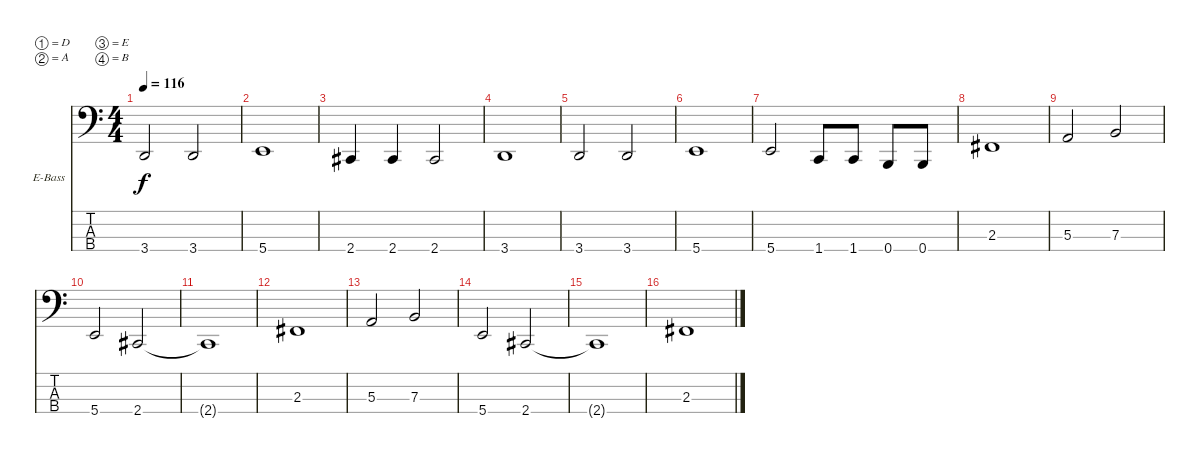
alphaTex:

\bracketExtendMode nobrackets
\firstSystemTrackNameOrientation horizontal
\otherSystemsTrackNameOrientation horizontal
\track ("Bass" "E-Bass") {instrument electricbassfinger}
\staff {score tabs}
\tuning (D2 A1 E1 B0)
\ts (4 4)
\tempo 116
\clef f4
\ks c
3.4.2{dy f} 3.4.2 |
5.4.1 |
2.4.4 2.4.4 2.4.2 |
3.4.1 |
3.4.2 3.4.2 |
5.4.1 |
5.4.2 1.4.8 1.4.8 0.4.8 0.4.8 |
2.3.1 |
5.3.2 7.3.2 |
5.4.2 2.4.2 |
2.4{t}.1 |
2.3.1 |
5.3.2 7.3.2 |
5.4.2 2.4.2 |
2.4{t}.1 |
2.3.1
